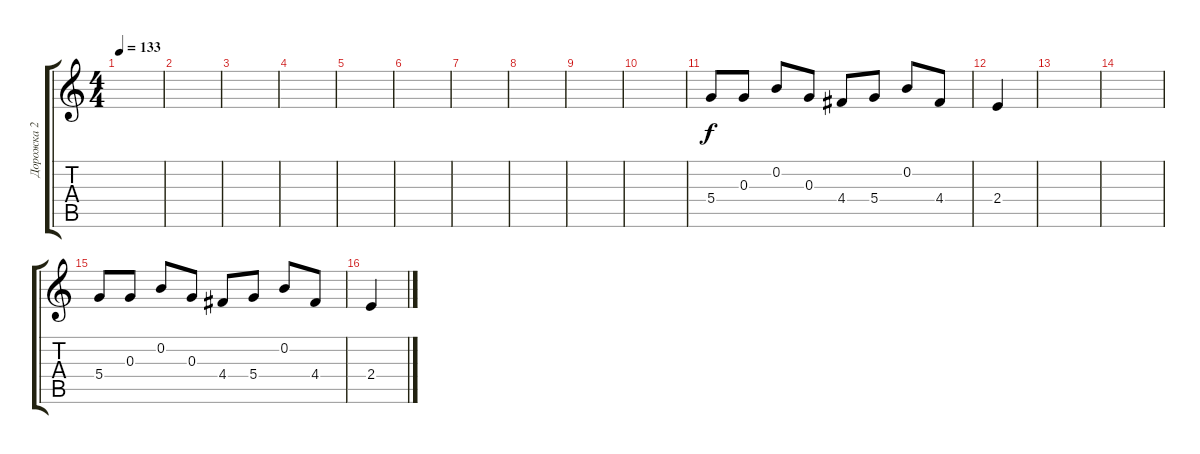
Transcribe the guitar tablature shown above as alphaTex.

\track ("Дорожка 2" "Дорожка 2") {instrument distortionguitar}
\staff {score tabs}
\tuning (E4 B3 G3 D3 A2 E2) {hide}
\ts (4 4)
\tempo 133
\clef g2
\ks c
|
|
|
|
|
|
|
|
|
|
5.4.8 0.3.8 0.2.8 0.3.8 4.4.8 5.4.8 0.2.8 4.4.8 |
2.4.4 |
|
|
5.4.8 0.3.8 0.2.8 0.3.8 4.4.8 5.4.8 0.2.8 4.4.8 |
2.4.4
